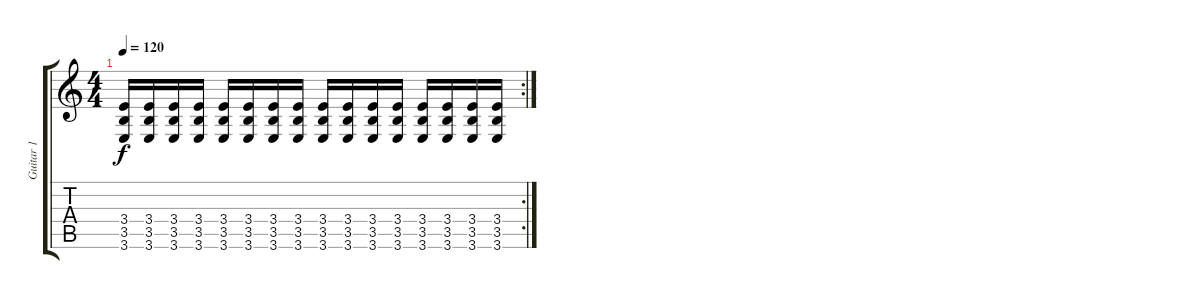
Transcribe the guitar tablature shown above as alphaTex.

\track ("Guitar 1" "Guitar 1") {instrument distortionguitar}
\staff {score tabs}
\tuning (Eb4 Bb3 Gb3 Db3 Ab2 Db2) {hide}
\rc 2
\ts (4 4)
\tempo 120
\clef g2
\ks c
(3.4 3.5 3.6).16{dy f} (3.4 3.5 3.6).16 (3.4 3.5 3.6).16 (3.4 3.5 3.6).16 (3.4 3.5 3.6).16 (3.4 3.5 3.6).16 (3.4 3.5 3.6).16 (3.4 3.5 3.6).16 (3.4 3.5 3.6).16 (3.4 3.5 3.6).16 (3.4 3.5 3.6).16 (3.4 3.5 3.6).16 (3.4 3.5 3.6).16 (3.4 3.5 3.6).16 (3.4 3.5 3.6).16 (3.4 3.5 3.6).16
